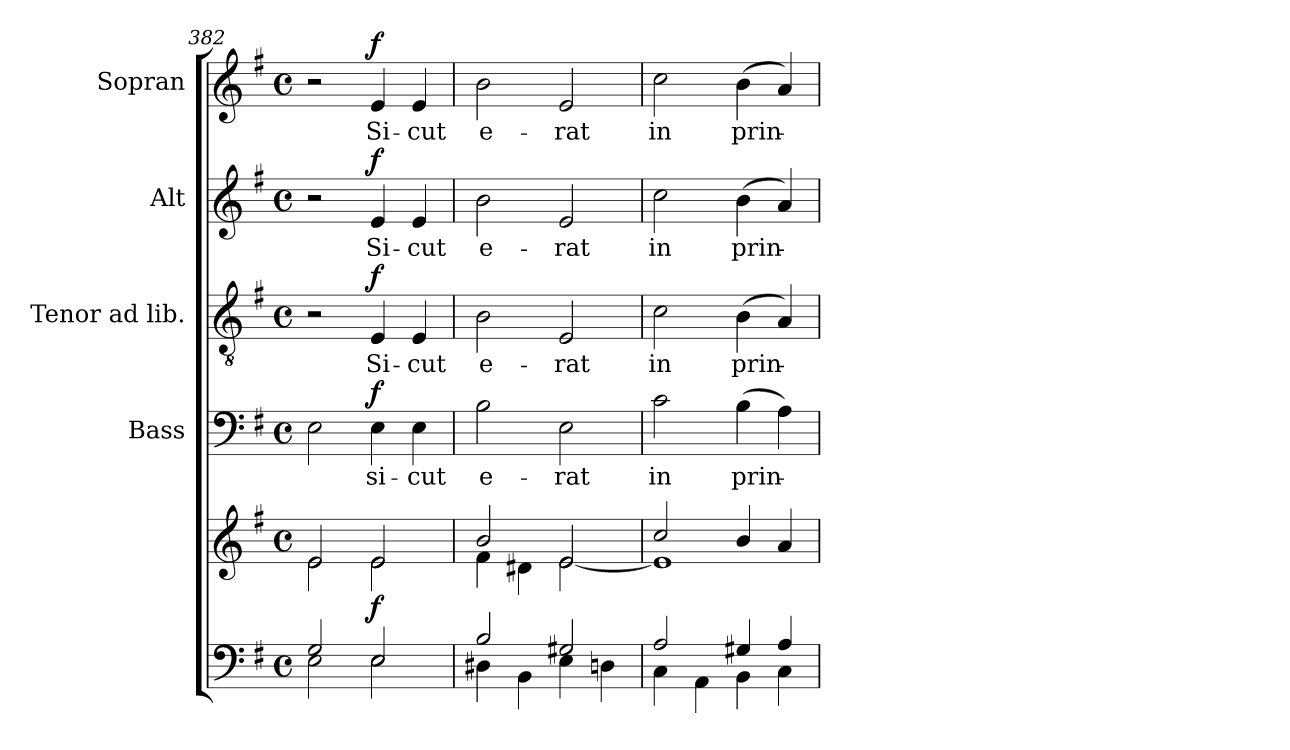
**kern	**kern	**dynam	**kern	**text	**dynam	**kern	**text	**dynam	**kern	**text	**dynam	**kern	**text	**dynam
*part5	*part5	*part5	*part4	*part4	*part4	*part3	*part3	*part3	*part2	*part2	*part2	*part1	*part1	*part1
*staff6	*staff5	*staff5/6	*staff4	*staff4	*staff4	*staff3	*staff3	*staff3	*staff2	*staff2	*staff2	*staff1	*staff1	*staff1
*	*	*	*I"Bass	*	*	*I"Tenor ad lib.	*	*	*I"Alt	*	*	*I"Sopran	*	*
*	*	*	*I'B.	*	*	*I'T.	*	*	*I'A.	*	*	*I'S.	*	*
*clefF4	*clefG2	*	*clefF4	*	*	*clefGv2	*	*	*clefG2	*	*	*clefG2	*	*
*k[f#]	*k[f#]	*	*k[f#]	*	*	*k[f#]	*	*	*k[f#]	*	*	*k[f#]	*	*
*G:	*G:	*	*G:	*	*	*G:	*	*	*G:	*	*	*G:	*	*
*M4/4	*M4/4	*	*M4/4	*	*	*M4/4	*	*	*M4/4	*	*	*M4/4	*	*
*met(c)	*met(c)	*	*met(c)	*	*	*met(c)	*	*	*met(c)	*	*	*met(c)	*	*
=382	=382	=382	=382	=382	=382	=382	=382	=382	=382	=382	=382	=382	=382	=382
*^	*^	*	*	*	*	*	*	*	*	*	*	*	*	*
2G/	2E\	2e/	2e\	.	2E\	.	.	2r	.	.	2r	.	.	2r	.	.
!	!	!	!	!LO:DY:b	!	!LO:LY:b	!LO:DY:a	!	!LO:LY:b	!LO:DY:a	!	!LO:LY:b	!LO:DY:a	!	!LO:LY:b	!LO:DY:a
2E/	2E\	2e/	2e\	f	4E\	si-	f	4E/	Si-	f	4e/	Si-	f	4e/	Si-	f
!	!	!	!	!	!	!LO:LY:b	!	!	!LO:LY:b	!	!	!LO:LY:b	!	!	!LO:LY:b	!
.	.	.	.	.	4E\	-cut	.	4E/	-cut	.	4e/	-cut	.	4e/	-cut	.
=383	=383	=383	=383	=383	=383	=383	=383	=383	=383	=383	=383	=383	=383	=383	=383	=383
!	!	!	!	!	!	!LO:LY:b	!	!	!LO:LY:b	!	!	!LO:LY:b	!	!	!LO:LY:b	!
2B/	4D#X\	2b/	4f#\	.	2B\	e-	.	2B\	e-	.	2b\	e-	.	2b\	e-	.
.	4BB\	.	4d#X\	.	.	.	.	.	.	.	.	.	.	.	.	.
!	!	!	!	!	!	!LO:LY:b	!	!	!LO:LY:b	!	!	!LO:LY:b	!	!	!LO:LY:b	!
2G#X/	4E\	2e/	[<2e\	.	2E\	-rat	.	2E/	-rat	.	2e/	-rat	.	2e/	-rat	.
.	4Dn\	.	.	.	.	.	.	.	.	.	.	.	.	.	.	.
=384	=384	=384	=384	=384	=384	=384	=384	=384	=384	=384	=384	=384	=384	=384	=384	=384
!	!	!	!	!	!	!LO:LY:b	!	!	!LO:LY:b	!	!	!LO:LY:b	!	!	!LO:LY:b	!
2A/	4C\	2cc/	1e]	.	2c\	in	.	2c\	in	.	2cc\	in	.	2cc\	in	.
.	4AA\	.	.	.	.	.	.	.	.	.	.	.	.	.	.	.
!	!	!	!	!	!	!LO:LY:b	!	!	!LO:LY:b	!	!	!LO:LY:b	!	!	!LO:LY:b	!
4G#X/	4BB\	4b/	.	.	(>4B\	prin-	.	(>4B\	prin-	.	(>4b\	prin-	.	(>4b\	prin-	.
4A/	4C\	4a/	.	.	4A\)	.	.	4A/)	.	.	4a/)	.	.	4a/)	.	.
*v	*v	*	*	*	*	*	*	*	*	*	*	*	*	*	*	*
*	*v	*v	*	*	*	*	*	*	*	*	*	*	*	*	*
=	=	=	=	=	=	=	=	=	=	=	=	=	=	=
*-	*-	*-	*-	*-	*-	*-	*-	*-	*-	*-	*-	*-	*-	*-
